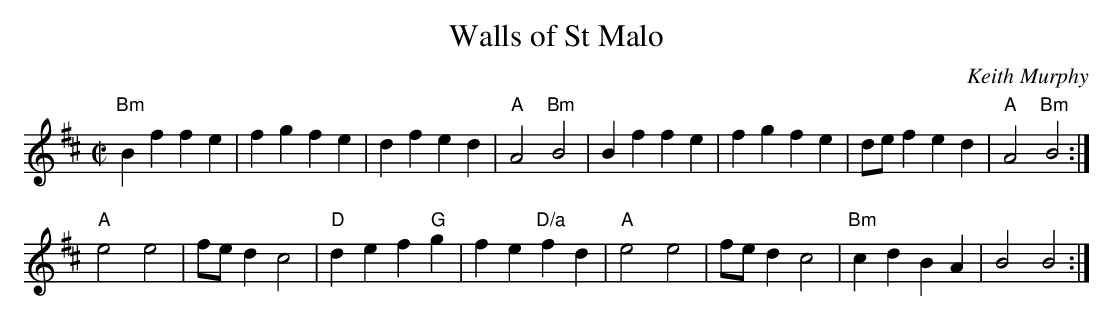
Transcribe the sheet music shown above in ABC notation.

X:1
T:Walls of St Malo
C:Keith Murphy
M:C|
L:1/4
K:Bm
"Bm"Bffe | fgfe | dfed | "A"A2 "Bm"B2 | Bffe | fgfe | d/2e/2fed | "A"A2 "Bm"B2 :|
"A"e2e2 | f/2e/2 d c2 | "D"def"G"g | fe"D/a"fd | "A"e2e2 | f/2e/2 d c2 | "Bm"cdBA | B2 B2 :|
